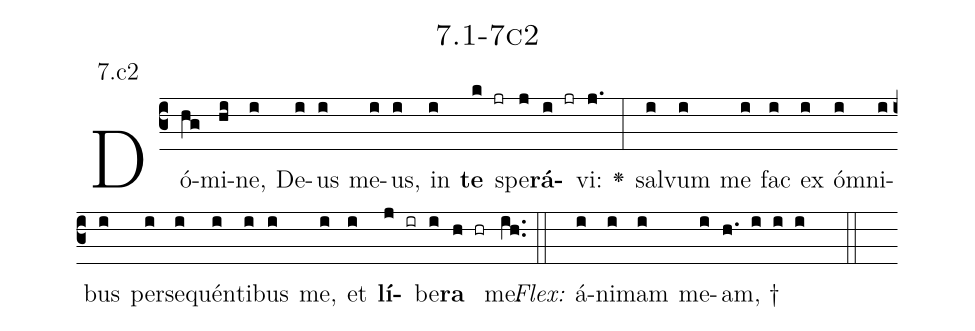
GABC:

name: 7.1-7c2;
annotation: 7.c2;
%%
(c3)Dó(hg)mi(hi)ne,(i) De(i)us(i) me(i)us,(i) in(i) <b>te</b>(k jr) spe(j)<b>rá</b>(i jr)vi:(j.) <v>\greheightstar</v>(:) sal(i)vum(i) me(i) fac(i) ex(i) óm(i)ni(i)bus(i) per(i)se(i)quén(i)ti(i)bus(i) me,(i) et(i) <b>lí</b>(j ir)be(i)<b>ra</b>(h hr) me.(ih..) (::)
<i>Flex:</i>()  á(i)ni(i)mam(i) me(i)am, †(h. i i i  ::)

%E(i) u(i) o(j) u(i) a(h) e.(ih..) (::)
